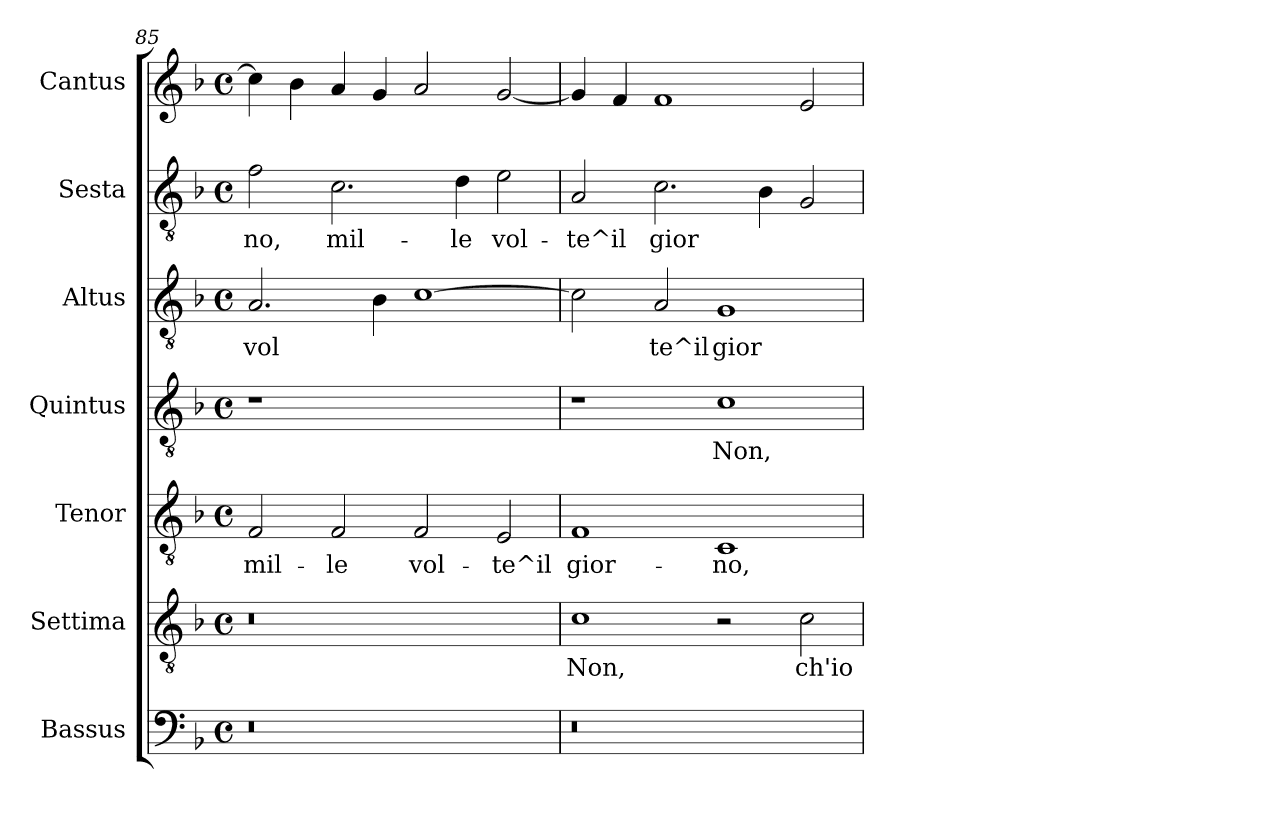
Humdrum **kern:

**kern	**kern	**text	**kern	**text	**kern	**text	**kern	**text	**kern	**text	**kern	**text
*part7	*part6	*part6	*part5	*part5	*part4	*part4	*part3	*part3	*part2	*part2	*part1	*part1
*staff7	*staff6	*staff6	*staff5	*staff5	*staff4	*staff4	*staff3	*staff3	*staff2	*staff2	*staff1	*staff1
*I"Bassus	*I"Settima	*	*I"Tenor	*	*I"Quintus	*	*I"Altus	*	*I"Sesta	*	*I"Cantus	*
*clefF4	*clefGv2	*	*clefGv2	*	*clefGv2	*	*clefGv2	*	*clefGv2	*	*clefG2	*
*k[b-]	*k[b-]	*	*k[b-]	*	*k[b-]	*	*k[b-]	*	*k[b-]	*	*k[b-]	*
*F:	*F:	*	*F:	*	*F:	*	*F:	*	*F:	*	*F:	*
*M4/4	*M4/4	*	*M4/4	*	*M4/4	*	*M4/4	*	*M4/4	*	*M4/4	*
*met(c)	*met(c)	*	*met(c)	*	*met(c)	*	*met(c)	*	*met(c)	*	*met(c)	*
=85	=85	=85	=85	=85	=85	=85	=85	=85	=85	=85	=85	=85
!	!	!	!	!LO:LY:b:cj	!	!	!	!LO:LY:b:cj	!	!LO:LY:b:cj	!	!LO:LY:b:cj
0r	0r	.	2F/	mil-	1r	.	2.A/	vol	2f\	-no,	4cc\]	--
!	!	!	!	!	!	!	!	!	!	!	!	!LO:LY:b:cj
.	.	.	.	.	.	.	.	.	.	.	4b-\	--
!	!	!	!	!LO:LY:b:cj	!	!	!	!	!	!LO:LY:b:cj	!	!LO:LY:b:cj
.	.	.	2F/	-le	.	.	.	.	2.c\	mil-	4a/	--
!	!	!	!	!	!	!	!	!LO:LY:b:cj	!	!	!	!LO:LY:b:cj
.	.	.	.	.	.	.	4B-\	.	.	.	4g/	--
!	!	!	!	!LO:LY:b:cj	!	!	!	!LO:LY:b:cj	!	!	!	!LO:LY:b:cj
.	.	.	2F/	vol-	1ryy	.	[>1c	.	.	.	2a/	--
!	!	!	!	!	!	!	!	!	!	!LO:LY:b:cj	!	!
.	.	.	.	.	.	.	.	.	4d\	-le	.	.
!	!	!	!	!LO:LY:b:cj	!	!	!	!	!	!LO:LY:b:cj	!	!LO:LY:b:cj
.	.	.	2E/	-te^il	.	.	.	.	2e\	vol-	[<2g/	--
=86	=86	=86	=86	=86	=86	=86	=86	=86	=86	=86	=86	=86
!	!	!LO:LY:b:cj	!	!LO:LY:b:cj	!	!	!	!LO:LY:b:cj	!	!LO:LY:b:cj	!	!LO:LY:b:cj
0r	1c	Non,	1F	gior-	1r	.	2c\]	.	2A/	-te^il	4g/]	--
!	!	!	!	!	!	!	!	!	!	!	!	!LO:LY:b:cj
.	.	.	.	.	.	.	.	.	.	.	4f/	--
!	!	!	!	!	!	!	!	!LO:LY:b:cj	!	!LO:LY:b:cj	!	!LO:LY:b:cj
.	.	.	.	.	.	.	2A/	te^il	2.c\	gior-	1f	--
!	!	!	!	!LO:LY:b:cj	!	!LO:LY:b:cj	!	!LO:LY:b:cj	!	!	!	!
.	2r	.	1C	-no,	1c	Non,	1G	gior	.	.	.	.
!	!	!	!	!	!	!	!	!	!	!LO:LY:b:cj	!	!
.	.	.	.	.	.	.	.	.	4B-\	--	.	.
!	!	!LO:LY:b:cj	!	!	!	!	!	!	!	!LO:LY:b:cj	!	!LO:LY:b:cj
.	2c\	ch'io	.	.	.	.	.	.	2G/	--	2e/	--
=	=	=	=	=	=	=	=	=	=	=	=	=
*-	*-	*-	*-	*-	*-	*-	*-	*-	*-	*-	*-	*-
